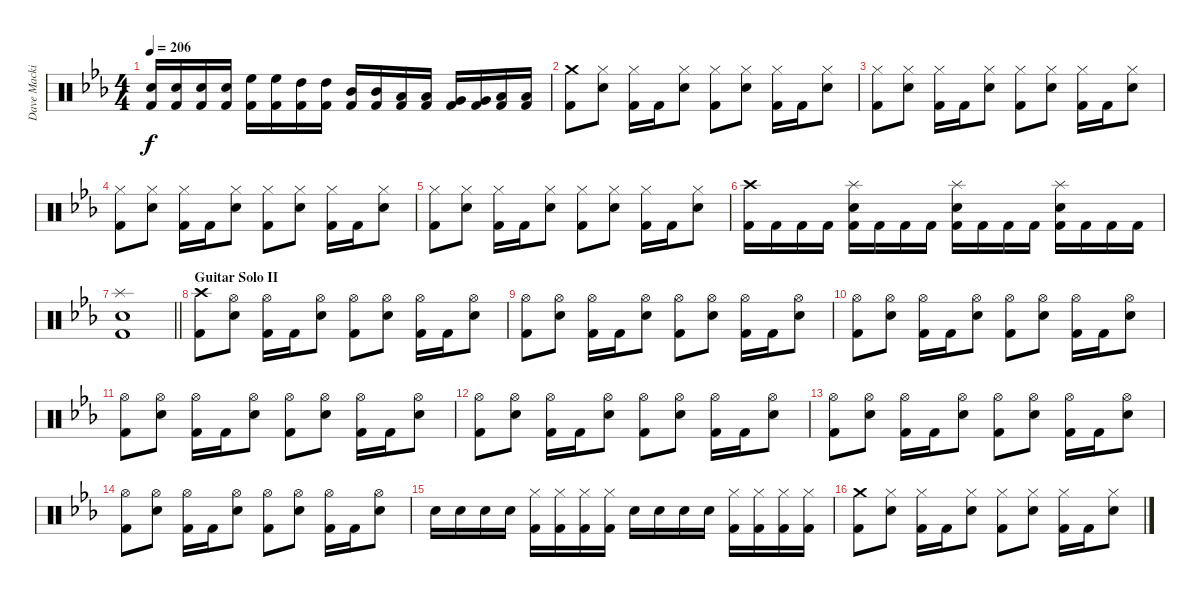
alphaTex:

\track ("Dave Mackintosh (Drums)" "Dave Macki") {instrument percussion}
\staff {score}
\articulation defaults
\ts (4 4)
\tempo 206
\clef neutral
\ks eb
("Kick (hit) 2" "Snare (hit) 2").16{dy f} ("Kick (hit) 2" "Snare (hit) 2").16 ("Kick (hit) 2" "Snare (hit) 2").16 ("Kick (hit) 2" "Snare (hit) 2").16 ("Kick (hit) 2" "High Floor Tom (hit)").16 ("Kick (hit) 2" "High Floor Tom (hit)").16 ("Kick (hit) 2" "High Tom (hit)").16 ("Kick (hit) 2" "High Tom (hit)").16 ("Kick (hit) 2" "Mid Tom (hit)").16 ("Kick (hit) 2" "Mid Tom (hit)").16 ("Kick (hit) 2" "Low Tom (hit)").16 ("Kick (hit) 2" "Low Tom (hit)").16 ("Kick (hit) 2" "Very Low Tom (hit)").16 ("Kick (hit) 2" "Very Low Tom (hit)").16 ("Kick (hit) 2" "Low Floor Tom (hit)").16 ("Kick (hit) 2" "Low Floor Tom (hit)").16 |
("Kick (hit) 2" "Crash medium (hit)").8 ("Snare (hit) 2" "Hi-Hat (closed)").8 ("Kick (hit) 2" "Hi-Hat (closed)").16 "Kick (hit) 2".16 ("Snare (hit) 2" "Hi-Hat (closed)").8 ("Kick (hit) 2" "Hi-Hat (closed)").8 ("Snare (hit) 2" "Hi-Hat (closed)").8 ("Kick (hit) 2" "Hi-Hat (closed)").16 "Kick (hit) 2".16 ("Snare (hit) 2" "Hi-Hat (closed)").8 |
("Kick (hit) 2" "Hi-Hat (closed)").8 ("Snare (hit) 2" "Hi-Hat (closed)").8 ("Kick (hit) 2" "Hi-Hat (closed)").16 "Kick (hit) 2".16 ("Snare (hit) 2" "Hi-Hat (closed)").8 ("Kick (hit) 2" "Hi-Hat (closed)").8 ("Snare (hit) 2" "Hi-Hat (closed)").8 ("Kick (hit) 2" "Hi-Hat (closed)").16 "Kick (hit) 2".16 ("Snare (hit) 2" "Hi-Hat (closed)").8 |
("Kick (hit) 2" "Hi-Hat (closed)").8 ("Snare (hit) 2" "Hi-Hat (closed)").8 ("Kick (hit) 2" "Hi-Hat (closed)").16 "Kick (hit) 2".16 ("Snare (hit) 2" "Hi-Hat (closed)").8 ("Kick (hit) 2" "Hi-Hat (closed)").8 ("Snare (hit) 2" "Hi-Hat (closed)").8 ("Kick (hit) 2" "Hi-Hat (closed)").16 "Kick (hit) 2".16 ("Snare (hit) 2" "Hi-Hat (closed)").8 |
("Kick (hit) 2" "Hi-Hat (closed)").8 ("Snare (hit) 2" "Hi-Hat (closed)").8 ("Kick (hit) 2" "Hi-Hat (closed)").16 "Kick (hit) 2".16 ("Snare (hit) 2" "Hi-Hat (closed)").8 ("Kick (hit) 2" "Hi-Hat (closed)").8 ("Snare (hit) 2" "Hi-Hat (closed)").8 ("Kick (hit) 2" "Hi-Hat (closed)").16 "Kick (hit) 2".16 ("Snare (hit) 2" "Hi-Hat (closed)").8 |
("Kick (hit) 2" "Crash high (hit)").16 "Kick (hit) 2".16 "Kick (hit) 2".16 "Kick (hit) 2".16 ("Kick (hit) 2" "Snare (hit) 2" "Splash (hit)").16 "Kick (hit) 2".16 "Kick (hit) 2".16 "Kick (hit) 2".16 ("Kick (hit) 2" "Snare (hit) 2" "Splash (hit)").16 "Kick (hit) 2".16 "Kick (hit) 2".16 "Kick (hit) 2".16 ("Kick (hit) 2" "Snare (hit) 2" "Splash (hit)").16 "Kick (hit) 2".16 "Kick (hit) 2".16 "Kick (hit) 2".16 |
\barLineRight lightlight
("Kick (hit) 2" "Snare (hit) 2" "Splash (hit)").1 |
\section ("" "Guitar Solo II")
("Kick (hit) 2" "Crash high (hit)").8 ("Snare (hit) 2" "Hi-Hat (open)").8 ("Kick (hit) 2" "Hi-Hat (open)").16 "Kick (hit) 2".16 ("Snare (hit) 2" "Hi-Hat (open)").8 ("Kick (hit) 2" "Hi-Hat (open)").8 ("Snare (hit) 2" "Hi-Hat (open)").8 ("Kick (hit) 2" "Hi-Hat (open)").16 "Kick (hit) 2".16 ("Snare (hit) 2" "Hi-Hat (open)").8 |
("Kick (hit) 2" "Hi-Hat (open)").8 ("Snare (hit) 2" "Hi-Hat (open)").8 ("Kick (hit) 2" "Hi-Hat (open)").16 "Kick (hit) 2".16 ("Snare (hit) 2" "Hi-Hat (open)").8 ("Kick (hit) 2" "Hi-Hat (open)").8 ("Snare (hit) 2" "Hi-Hat (open)").8 ("Kick (hit) 2" "Hi-Hat (open)").16 "Kick (hit) 2".16 ("Snare (hit) 2" "Hi-Hat (open)").8 |
("Kick (hit) 2" "Hi-Hat (open)").8 ("Snare (hit) 2" "Hi-Hat (open)").8 ("Kick (hit) 2" "Hi-Hat (open)").16 "Kick (hit) 2".16 ("Snare (hit) 2" "Hi-Hat (open)").8 ("Kick (hit) 2" "Hi-Hat (open)").8 ("Snare (hit) 2" "Hi-Hat (open)").8 ("Kick (hit) 2" "Hi-Hat (open)").16 "Kick (hit) 2".16 ("Snare (hit) 2" "Hi-Hat (open)").8 |
("Kick (hit) 2" "Hi-Hat (open)").8 ("Snare (hit) 2" "Hi-Hat (open)").8 ("Kick (hit) 2" "Hi-Hat (open)").16 "Kick (hit) 2".16 ("Snare (hit) 2" "Hi-Hat (open)").8 ("Kick (hit) 2" "Hi-Hat (open)").8 ("Snare (hit) 2" "Hi-Hat (open)").8 ("Kick (hit) 2" "Hi-Hat (open)").16 "Kick (hit) 2".16 ("Snare (hit) 2" "Hi-Hat (open)").8 |
("Kick (hit) 2" "Hi-Hat (open)").8 ("Snare (hit) 2" "Hi-Hat (open)").8 ("Kick (hit) 2" "Hi-Hat (open)").16 "Kick (hit) 2".16 ("Snare (hit) 2" "Hi-Hat (open)").8 ("Kick (hit) 2" "Hi-Hat (open)").8 ("Snare (hit) 2" "Hi-Hat (open)").8 ("Kick (hit) 2" "Hi-Hat (open)").16 "Kick (hit) 2".16 ("Snare (hit) 2" "Hi-Hat (open)").8 |
("Kick (hit) 2" "Hi-Hat (open)").8 ("Snare (hit) 2" "Hi-Hat (open)").8 ("Kick (hit) 2" "Hi-Hat (open)").16 "Kick (hit) 2".16 ("Snare (hit) 2" "Hi-Hat (open)").8 ("Kick (hit) 2" "Hi-Hat (open)").8 ("Snare (hit) 2" "Hi-Hat (open)").8 ("Kick (hit) 2" "Hi-Hat (open)").16 "Kick (hit) 2".16 ("Snare (hit) 2" "Hi-Hat (open)").8 |
("Kick (hit) 2" "Hi-Hat (open)").8 ("Snare (hit) 2" "Hi-Hat (open)").8 ("Kick (hit) 2" "Hi-Hat (open)").16 "Kick (hit) 2".16 ("Snare (hit) 2" "Hi-Hat (open)").8 ("Kick (hit) 2" "Hi-Hat (open)").8 ("Snare (hit) 2" "Hi-Hat (open)").8 ("Kick (hit) 2" "Hi-Hat (open)").16 "Kick (hit) 2".16 ("Snare (hit) 2" "Hi-Hat (open)").8 |
"Snare (hit) 2".16 "Snare (hit) 2".16 "Snare (hit) 2".16 "Snare (hit) 2".16 ("Kick (hit) 2" "Hi-Hat (closed)").16 ("Kick (hit) 2" "Hi-Hat (closed)").16 ("Kick (hit) 2" "Hi-Hat (closed)").16 ("Kick (hit) 2" "Hi-Hat (closed)").16 "Snare (hit) 2".16 "Snare (hit) 2".16 "Snare (hit) 2".16 "Snare (hit) 2".16 ("Kick (hit) 2" "Hi-Hat (closed)").16 ("Kick (hit) 2" "Hi-Hat (closed)").16 ("Kick (hit) 2" "Hi-Hat (closed)").16 ("Kick (hit) 2" "Hi-Hat (closed)").16 |
("Kick (hit) 2" "Crash medium (hit)").8 ("Snare (hit) 2" "Hi-Hat (closed)").8 ("Kick (hit) 2" "Hi-Hat (closed)").16 "Kick (hit) 2".16 ("Snare (hit) 2" "Hi-Hat (closed)").8 ("Kick (hit) 2" "Hi-Hat (closed)").8 ("Snare (hit) 2" "Hi-Hat (closed)").8 ("Kick (hit) 2" "Hi-Hat (closed)").16 "Kick (hit) 2".16 ("Snare (hit) 2" "Hi-Hat (closed)").8
